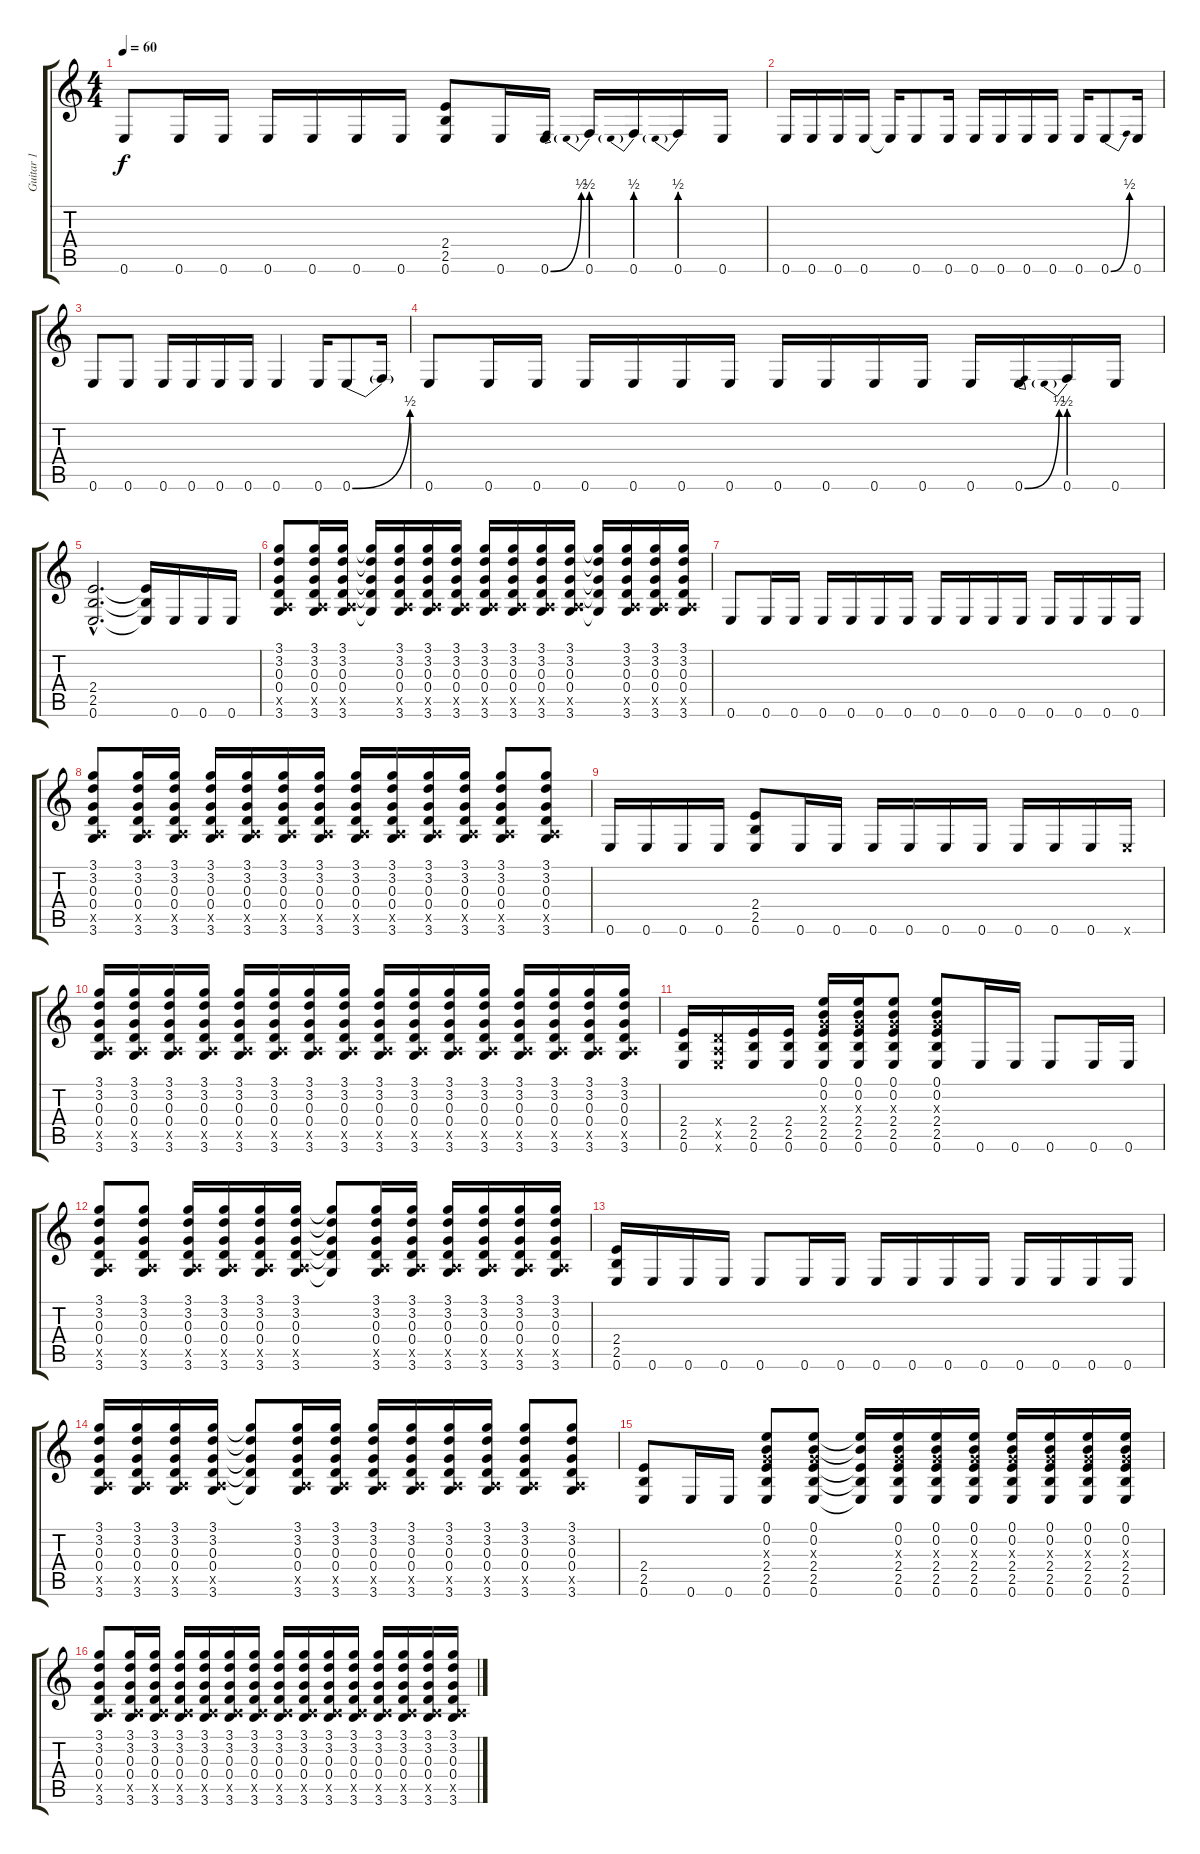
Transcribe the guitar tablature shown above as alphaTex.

\track ("Guitar 1" "Guitar 1") {instrument distortionguitar}
\staff {score tabs}
\tuning (E4 B3 G3 D3 A2 E2) {hide}
\ts (4 4)
\tempo 60
\clef g2
\ks c
0.6.8{dy f} 0.6.16 0.6.16 0.6.16 0.6.16 0.6.16 0.6.16 (2.4 2.5 0.6).8 0.6.16 0.6{be (bend 0 0 60 2)}.16 0.6{be (prebend 0 2 60 2)}.16 0.6{be (prebend 0 2 60 2)}.16 0.6{be (prebend 0 2 60 2)}.16 0.6.16 |
0.6.16 0.6.16 0.6.16 0.6.16 0.6{t}.16 0.6.8 0.6.16 0.6.16 0.6.16 0.6.16 0.6.16 0.6.16 0.6{be (bend 0 0 60 2)}.8 0.6.16 |
0.6.8 0.6.8 0.6.16 0.6.16 0.6.16 0.6.16 0.6.4 0.6.16 0.6{be (bend 0 0 60 2)}.8 0.6{t}.16 |
0.6.8 0.6.16 0.6.16 0.6.16 0.6.16 0.6.16 0.6.16 0.6.16 0.6.16 0.6.16 0.6.16 0.6.16 0.6{be (bend 0 0 60 2)}.16 0.6{be (prebend 0 2 60 2)}.16 0.6.16 |
(2.4{hac} 2.5{hac} 0.6{hac}).2{d} (2.4{t} 2.5{t} 0.6{t}).16 0.6.16 0.6.16 0.6.16 |
(3.1 3.2 0.3 0.4 0.5{x} 3.6).8 (3.1 3.2 0.3 0.4 0.5{x} 3.6).16 (3.1 3.2 0.3 0.4 0.5{x} 3.6).16 (3.1{t} 3.2{t} 0.3{t} 0.4{t} 3.6{t}).16 (3.1 3.2 0.3 0.4 0.5{x} 3.6).16 (3.1 3.2 0.3 0.4 0.5{x} 3.6).16 (3.1 3.2 0.3 0.4 0.5{x} 3.6).16 (3.1 3.2 0.3 0.4 0.5{x} 3.6).16 (3.1 3.2 0.3 0.4 0.5{x} 3.6).16 (3.1 3.2 0.3 0.4 0.5{x} 3.6).16 (3.1 3.2 0.3 0.4 0.5{x} 3.6).16 (3.1{t} 3.2{t} 0.3{t} 0.4{t} 3.6{t}).16 (3.1 3.2 0.3 0.4 0.5{x} 3.6).16 (3.1 3.2 0.3 0.4 0.5{x} 3.6).16 (3.1 3.2 0.3 0.4 0.5{x} 3.6).16 |
0.6.8 0.6.16 0.6.16 0.6.16 0.6.16 0.6.16 0.6.16 0.6.16 0.6.16 0.6.16 0.6.16 0.6.16 0.6.16 0.6.16 0.6.16 |
(3.1 3.2 0.3 0.4 0.5{x} 3.6).8 (3.1 3.2 0.3 0.4 0.5{x} 3.6).16 (3.1 3.2 0.3 0.4 0.5{x} 3.6).16 (3.1 3.2 0.3 0.4 0.5{x} 3.6).16 (3.1 3.2 0.3 0.4 0.5{x} 3.6).16 (3.1 3.2 0.3 0.4 0.5{x} 3.6).16 (3.1 3.2 0.3 0.4 0.5{x} 3.6).16 (3.1 3.2 0.3 0.4 0.5{x} 3.6).16 (3.1 3.2 0.3 0.4 0.5{x} 3.6).16 (3.1 3.2 0.3 0.4 0.5{x} 3.6).16 (3.1 3.2 0.3 0.4 0.5{x} 3.6).16 (3.1 3.2 0.3 0.4 0.5{x} 3.6).8 (3.1 3.2 0.3 0.4 0.5{x} 3.6).8 |
0.6.16 0.6.16 0.6.16 0.6.16 (2.4 2.5 0.6).8 0.6.16 0.6.16 0.6.16 0.6.16 0.6.16 0.6.16 0.6.16 0.6.16 0.6.16 0.6{x}.16 |
(3.1 3.2 0.3 0.4 0.5{x} 3.6).16 (3.1 3.2 0.3 0.4 0.5{x} 3.6).16 (3.1 3.2 0.3 0.4 0.5{x} 3.6).16 (3.1 3.2 0.3 0.4 0.5{x} 3.6).16 (3.1 3.2 0.3 0.4 0.5{x} 3.6).16 (3.1 3.2 0.3 0.4 0.5{x} 3.6).16 (3.1 3.2 0.3 0.4 0.5{x} 3.6).16 (3.1 3.2 0.3 0.4 0.5{x} 3.6).16 (3.1 3.2 0.3 0.4 0.5{x} 3.6).16 (3.1 3.2 0.3 0.4 0.5{x} 3.6).16 (3.1 3.2 0.3 0.4 0.5{x} 3.6).16 (3.1 3.2 0.3 0.4 0.5{x} 3.6).16 (3.1 3.2 0.3 0.4 0.5{x} 3.6).16 (3.1 3.2 0.3 0.4 0.5{x} 3.6).16 (3.1 3.2 0.3 0.4 0.5{x} 3.6).16 (3.1 3.2 0.3 0.4 0.5{x} 3.6).16 |
(2.4 2.5 0.6).16 (0.4{x} 0.5{x} 0.6{x}).16 (2.4 2.5 0.6).16 (2.4 2.5 0.6).16 (0.1 0.2 0.3{x} 2.4 2.5 0.6).16 (0.1 0.2 0.3{x} 2.4 2.5 0.6).16 (0.1 0.2 0.3{x} 2.4 2.5 0.6).8 (0.1 0.2 0.3{x} 2.4 2.5 0.6).8 0.6.16 0.6.16 0.6.8 0.6.16 0.6.16 |
(3.1 3.2 0.3 0.4 0.5{x} 3.6).8 (3.1 3.2 0.3 0.4 0.5{x} 3.6).8 (3.1 3.2 0.3 0.4 0.5{x} 3.6).16 (3.1 3.2 0.3 0.4 0.5{x} 3.6).16 (3.1 3.2 0.3 0.4 0.5{x} 3.6).16 (3.1 3.2 0.3 0.4 0.5{x} 3.6).16 (3.1{t} 3.2{t} 0.3{t} 0.4{t} 3.6{t}).8 (3.1 3.2 0.3 0.4 0.5{x} 3.6).16 (3.1 3.2 0.3 0.4 0.5{x} 3.6).16 (3.1 3.2 0.3 0.4 0.5{x} 3.6).16 (3.1 3.2 0.3 0.4 0.5{x} 3.6).16 (3.1 3.2 0.3 0.4 0.5{x} 3.6).16 (3.1 3.2 0.3 0.4 0.5{x} 3.6).16 |
(2.4 2.5 0.6).16 0.6.16 0.6.16 0.6.16 0.6.8 0.6.16 0.6.16 0.6.16 0.6.16 0.6.16 0.6.16 0.6.16 0.6.16 0.6.16 0.6.16 |
(3.1 3.2 0.3 0.4 0.5{x} 3.6).16 (3.1 3.2 0.3 0.4 0.5{x} 3.6).16 (3.1 3.2 0.3 0.4 0.5{x} 3.6).16 (3.1 3.2 0.3 0.4 0.5{x} 3.6).16 (3.1{t} 3.2{t} 0.3{t} 0.4{t} 3.6{t}).8 (3.1 3.2 0.3 0.4 0.5{x} 3.6).16 (3.1 3.2 0.3 0.4 0.5{x} 3.6).16 (3.1 3.2 0.3 0.4 0.5{x} 3.6).16 (3.1 3.2 0.3 0.4 0.5{x} 3.6).16 (3.1 3.2 0.3 0.4 0.5{x} 3.6).16 (3.1 3.2 0.3 0.4 0.5{x} 3.6).16 (3.1 3.2 0.3 0.4 0.5{x} 3.6).8 (3.1 3.2 0.3 0.4 0.5{x} 3.6).8 |
(2.4 2.5 0.6).8 0.6.16 0.6.16 (0.1 0.2 0.3{x} 2.4 2.5 0.6).8 (0.1 0.2 0.3{x} 2.4 2.5 0.6).8 (0.1{t} 0.2{t} 2.4{t} 2.5{t} 0.6{t}).16 (0.1 0.2 0.3{x} 2.4 2.5 0.6).16 (0.1 0.2 0.3{x} 2.4 2.5 0.6).16 (0.1 0.2 0.3{x} 2.4 2.5 0.6).16 (0.1 0.2 0.3{x} 2.4 2.5 0.6).16 (0.1 0.2 0.3{x} 2.4 2.5 0.6).16 (0.1 0.2 0.3{x} 2.4 2.5 0.6).16 (0.1 0.2 0.3{x} 2.4 2.5 0.6).16 |
(3.1 3.2 0.3 0.4 0.5{x} 3.6).8 (3.1 3.2 0.3 0.4 0.5{x} 3.6).16 (3.1 3.2 0.3 0.4 0.5{x} 3.6).16 (3.1 3.2 0.3 0.4 0.5{x} 3.6).16 (3.1 3.2 0.3 0.4 0.5{x} 3.6).16 (3.1 3.2 0.3 0.4 0.5{x} 3.6).16 (3.1 3.2 0.3 0.4 0.5{x} 3.6).16 (3.1 3.2 0.3 0.4 0.5{x} 3.6).16 (3.1 3.2 0.3 0.4 0.5{x} 3.6).16 (3.1 3.2 0.3 0.4 0.5{x} 3.6).16 (3.1 3.2 0.3 0.4 0.5{x} 3.6).16 (3.1 3.2 0.3 0.4 0.5{x} 3.6).16 (3.1 3.2 0.3 0.4 0.5{x} 3.6).16 (3.1 3.2 0.3 0.4 0.5{x} 3.6).16 (3.1 3.2 0.3 0.4 0.5{x} 3.6).16
